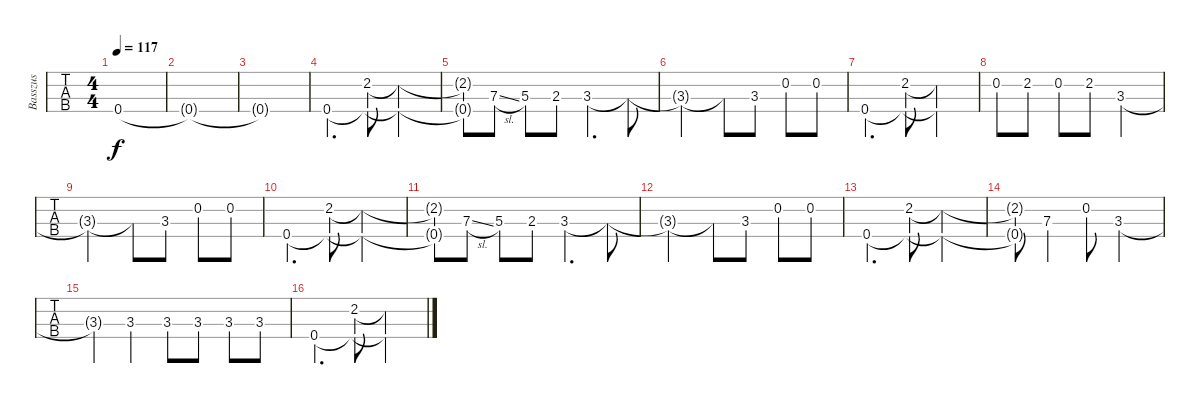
\track ("Basszus" "Basszus") {instrument electricbassfinger}
\staff {tabs}
\tuning (G2 D2 A1 E1) {hide}
\ts (4 4)
\tempo 117
\clef f4
\ks c
0.4.1{dy f} |
0.4{t}.1 |
0.4{t}.1 |
0.4.4{d} (2.2 0.4{t}).8 (2.2{t} 0.4{t}).2 |
(2.2{t} 0.4{t}).8 7.3{sl}.8 5.3.8 2.3.8 3.3.4{d} 3.3{t}.8 |
3.3{t}.2 3.3{t}.8 3.3.8 0.2.8 0.2.8 |
0.4.4{d} (2.2 0.4{t}).8 (2.2{t} 0.4{t}).2 |
0.2.8 2.2.8 0.2.8 2.2.8 3.3.2 |
3.3{t}.2 3.3{t}.8 3.3.8 0.2.8 0.2.8 |
0.4.4{d} (2.2 0.4{t}).8 (2.2{t} 0.4{t}).2 |
(2.2{t} 0.4{t}).8 7.3{sl}.8 5.3.8 2.3.8 3.3.4{d} 3.3{t}.8 |
3.3{t}.2 3.3{t}.8 3.3.8 0.2.8 0.2.8 |
0.4.4{d} (2.2 0.4{t}).8 (2.2{t} 0.4{t}).2 |
(2.2{t} 0.4{t}).8 7.3.4 0.2.8 3.3.2 |
3.3{t}.4 3.3.4 3.3.8 3.3.8 3.3.8 3.3.8 |
0.4.4{d} (2.2 0.4{t}).8 (2.2{t} 0.4{t}).2
